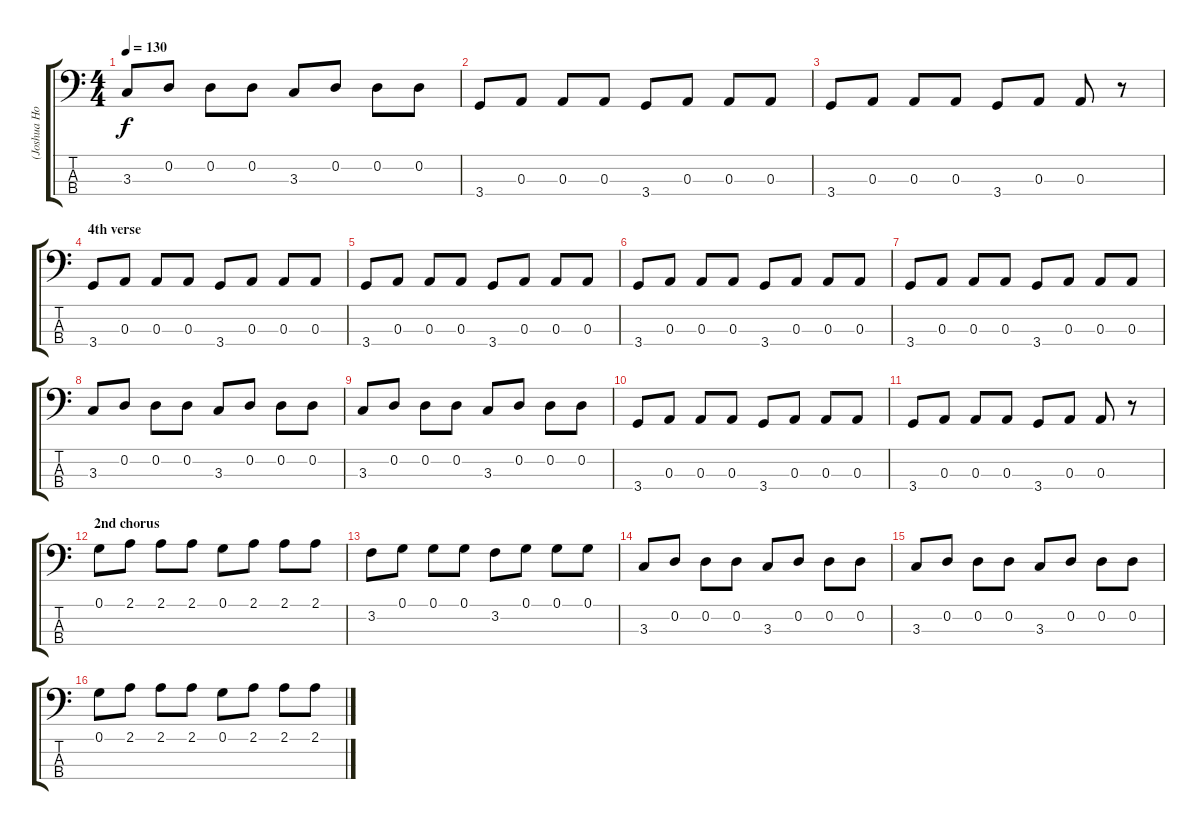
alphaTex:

\track ("(Joshua Homme - bass fx)" "(Joshua Ho") {instrument overdrivenguitar}
\staff {score tabs}
\tuning (G2 D2 A1 E1) {hide}
\ts (4 4)
\tempo 130
\clef f4
\ks c
3.3.8{dy f} 0.2.8 0.2.8 0.2.8 3.3.8 0.2.8 0.2.8 0.2.8 |
3.4.8 0.3.8 0.3.8 0.3.8 3.4.8 0.3.8 0.3.8 0.3.8 |
3.4.8 0.3.8 0.3.8 0.3.8 3.4.8 0.3.8 0.3.8 r.8 |
\section ("" "4th verse")
3.4.8 0.3.8 0.3.8 0.3.8 3.4.8 0.3.8 0.3.8 0.3.8 |
3.4.8 0.3.8 0.3.8 0.3.8 3.4.8 0.3.8 0.3.8 0.3.8 |
3.4.8 0.3.8 0.3.8 0.3.8 3.4.8 0.3.8 0.3.8 0.3.8 |
3.4.8 0.3.8 0.3.8 0.3.8 3.4.8 0.3.8 0.3.8 0.3.8 |
3.3.8 0.2.8 0.2.8 0.2.8 3.3.8 0.2.8 0.2.8 0.2.8 |
3.3.8 0.2.8 0.2.8 0.2.8 3.3.8 0.2.8 0.2.8 0.2.8 |
3.4.8 0.3.8 0.3.8 0.3.8 3.4.8 0.3.8 0.3.8 0.3.8 |
3.4.8 0.3.8 0.3.8 0.3.8 3.4.8 0.3.8 0.3.8 r.8 |
\section ("" "2nd chorus")
0.1.8 2.1.8 2.1.8 2.1.8 0.1.8 2.1.8 2.1.8 2.1.8 |
3.2.8 0.1.8 0.1.8 0.1.8 3.2.8 0.1.8 0.1.8 0.1.8 |
3.3.8 0.2.8 0.2.8 0.2.8 3.3.8 0.2.8 0.2.8 0.2.8 |
3.3.8 0.2.8 0.2.8 0.2.8 3.3.8 0.2.8 0.2.8 0.2.8 |
0.1.8 2.1.8 2.1.8 2.1.8 0.1.8 2.1.8 2.1.8 2.1.8
